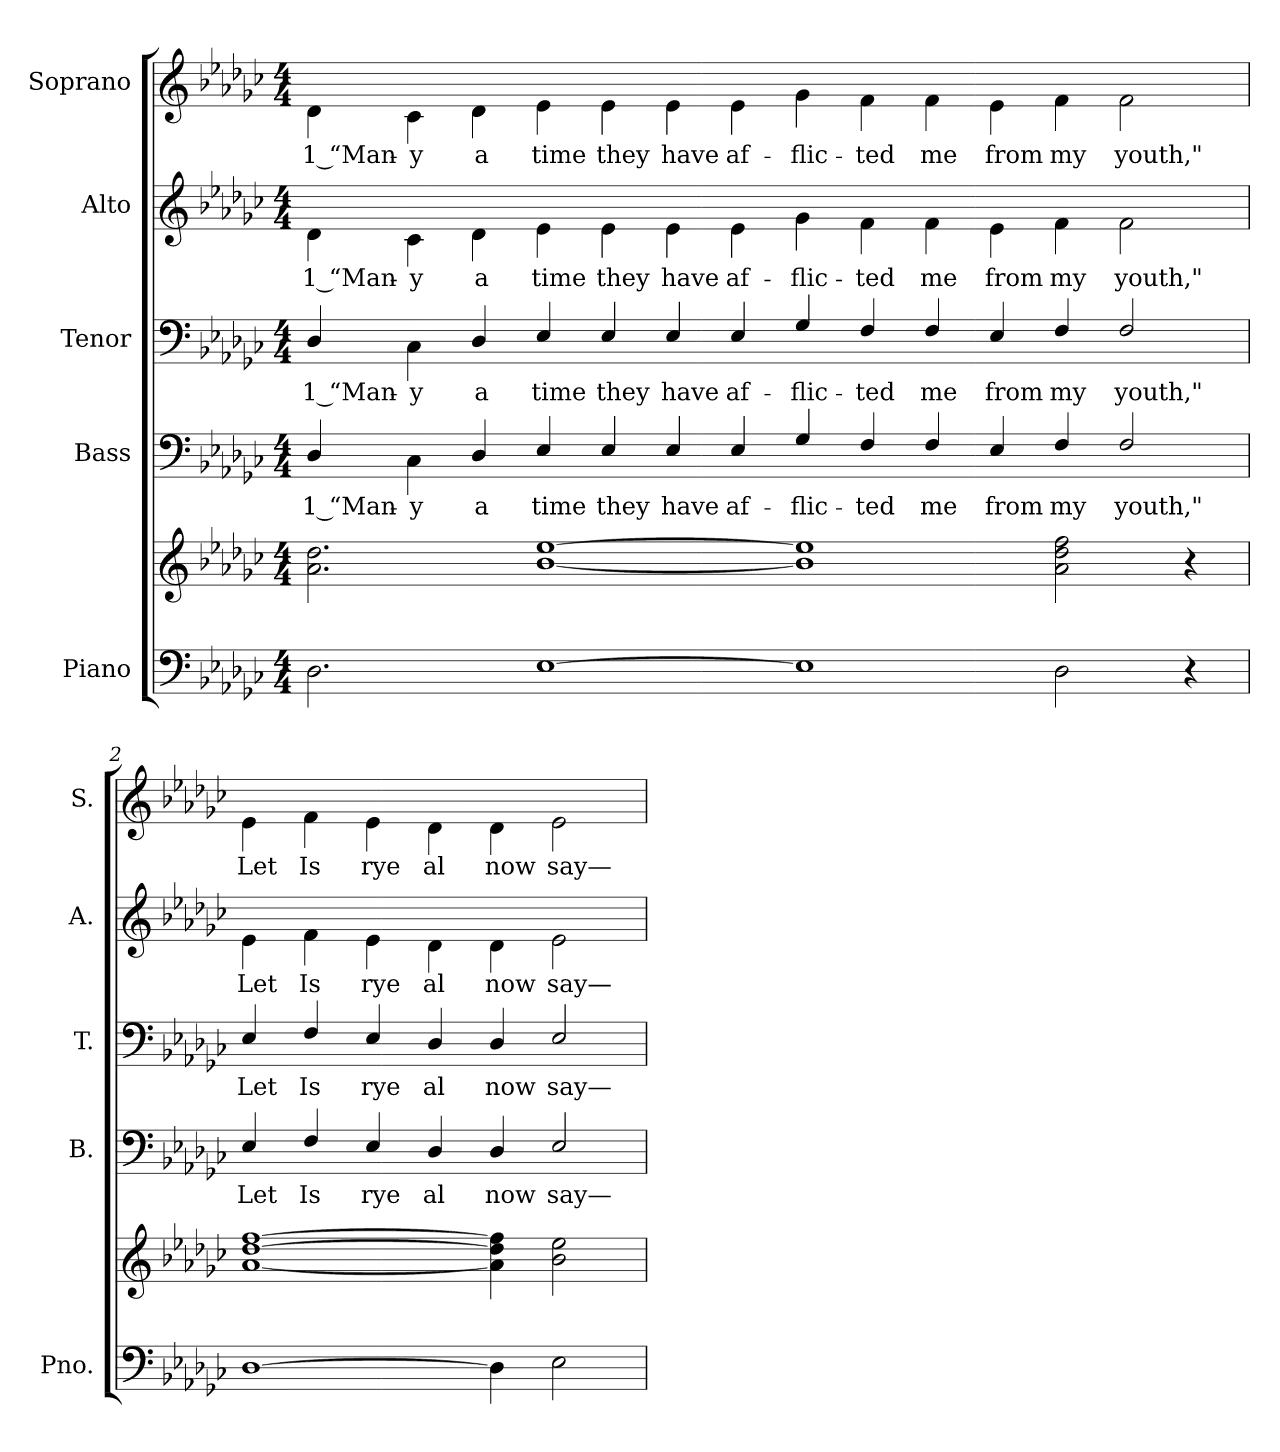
**kern	**kern	**kern	**text	**kern	**text	**kern	**text	**kern	**text
*part5	*part5	*part4	*part4	*part3	*part3	*part2	*part2	*part1	*part1
*staff6	*staff5	*staff4	*staff4	*staff3	*staff3	*staff2	*staff2	*staff1	*staff1
*I"Piano	*	*I"Bass	*	*I"Tenor	*	*I"Alto	*	*I"Soprano	*
*I'Pno.	*	*I'B.	*	*I'T.	*	*I'A.	*	*I'S.	*
!!LO:PB:g=z
*clefF4	*clefG2	*clefF4	*	*clefF4	*	*clefG2	*	*clefG2	*
*k[b-e-a-d-g-c-]	*k[b-e-a-d-g-c-]	*k[b-e-a-d-g-c-]	*	*k[b-e-a-d-g-c-]	*	*k[b-e-a-d-g-c-]	*	*k[b-e-a-d-g-c-]	*
*G-:	*G-:	*G-:	*	*G-:	*	*G-:	*	*G-:	*
*M4/4	*M4/4	*M4/4	*	*M4/4	*	*M4/4	*	*M4/4	*
*MM160	*MM160	*MM160	*	*MM160	*	*MM160	*	*MM160	*
=1	=1	=1	=1	=1	=1	=1	=1	=1	=1
!	!	!	!LO:LY:b:color=#000000	!	!	!	!	!	!
!	!	!	!	!	!LO:LY:b:color=#000000	!	!	!	!
!	!	!	!	!	!	!	!LO:LY:b:color=#000000	!	!
!	!	!	!	!	!	!	!	!	!LO:LY:b:color=#000000
2.D-i\	2.a-i\ 2.dd-i	4D-i/	1 “Man-	4D-i/	1 “Man-	4d-i\	1 “Man-	4d-i\	1 “Man-
!	!	!	!LO:LY:b:color=#000000	!	!	!	!	!	!
!	!	!	!	!	!LO:LY:b:color=#000000	!	!	!	!
!	!	!	!	!	!	!	!LO:LY:b:color=#000000	!	!
!	!	!	!	!	!	!	!	!	!LO:LY:b:color=#000000
.	.	4C-i\	-y	4C-i\	-y	4c-i\	-y	4c-i\	-y
!	!	!	!LO:LY:b:color=#000000	!	!	!	!	!	!
!	!	!	!	!	!LO:LY:b:color=#000000	!	!	!	!
!	!	!	!	!	!	!	!LO:LY:b:color=#000000	!	!
!	!	!	!	!	!	!	!	!	!LO:LY:b:color=#000000
.	.	4D-i/	a	4D-i/	a	4d-i\	a	4d-i\	a
!	!	!	!LO:LY:b:color=#000000	!	!	!	!	!	!
!	!	!	!	!	!LO:LY:b:color=#000000	!	!	!	!
!	!	!	!	!	!	!	!LO:LY:b:color=#000000	!	!
!	!	!	!	!	!	!	!	!	!LO:LY:b:color=#000000
[>1E-i	[<1b-i [>1ee-i	4E-i/	time	4E-i/	time	4e-i\	time	4e-i\	time
!	!	!	!LO:LY:b:color=#000000	!	!	!	!	!	!
!	!	!	!	!	!LO:LY:b:color=#000000	!	!	!	!
!	!	!	!	!	!	!	!LO:LY:b:color=#000000	!	!
!	!	!	!	!	!	!	!	!	!LO:LY:b:color=#000000
.	.	4E-i/	they	4E-i/	they	4e-i\	they	4e-i\	they
!	!	!	!LO:LY:b:color=#000000	!	!	!	!	!	!
!	!	!	!	!	!LO:LY:b:color=#000000	!	!	!	!
!	!	!	!	!	!	!	!LO:LY:b:color=#000000	!	!
!	!	!	!	!	!	!	!	!	!LO:LY:b:color=#000000
.	.	4E-i/	have	4E-i/	have	4e-i\	have	4e-i\	have
!	!	!	!LO:LY:b:color=#000000	!	!	!	!	!	!
!	!	!	!	!	!LO:LY:b:color=#000000	!	!	!	!
!	!	!	!	!	!	!	!LO:LY:b:color=#000000	!	!
!	!	!	!	!	!	!	!	!	!LO:LY:b:color=#000000
.	.	4E-i/	af-	4E-i/	af-	4e-i\	af-	4e-i\	af-
!	!	!	!LO:LY:b:color=#000000	!	!	!	!	!	!
!	!	!	!	!	!LO:LY:b:color=#000000	!	!	!	!
!	!	!	!	!	!	!	!LO:LY:b:color=#000000	!	!
!	!	!	!	!	!	!	!	!	!LO:LY:b:color=#000000
1E-i]	1b-i] 1ee-i]	4G-i/	-flic-	4G-i/	-flic-	4g-i\	-flic-	4g-i\	-flic-
!	!	!	!LO:LY:b:color=#000000	!	!	!	!	!	!
!	!	!	!	!	!LO:LY:b:color=#000000	!	!	!	!
!	!	!	!	!	!	!	!LO:LY:b:color=#000000	!	!
!	!	!	!	!	!	!	!	!	!LO:LY:b:color=#000000
.	.	4Fi/	-ted	4Fi/	-ted	4fi\	-ted	4fi\	-ted
!	!	!	!LO:LY:b:color=#000000	!	!	!	!	!	!
!	!	!	!	!	!LO:LY:b:color=#000000	!	!	!	!
!	!	!	!	!	!	!	!LO:LY:b:color=#000000	!	!
!	!	!	!	!	!	!	!	!	!LO:LY:b:color=#000000
.	.	4Fi/	me	4Fi/	me	4fi\	me	4fi\	me
!	!	!	!LO:LY:b:color=#000000	!	!	!	!	!	!
!	!	!	!	!	!LO:LY:b:color=#000000	!	!	!	!
!	!	!	!	!	!	!	!LO:LY:b:color=#000000	!	!
!	!	!	!	!	!	!	!	!	!LO:LY:b:color=#000000
.	.	4E-i/	from	4E-i/	from	4e-i\	from	4e-i\	from
!	!	!	!LO:LY:b:color=#000000	!	!	!	!	!	!
!	!	!	!	!	!LO:LY:b:color=#000000	!	!	!	!
!	!	!	!	!	!	!	!LO:LY:b:color=#000000	!	!
!	!	!	!	!	!	!	!	!	!LO:LY:b:color=#000000
2D-i\	2a-i\ 2dd-i 2ffi	4Fi/	my	4Fi/	my	4fi\	my	4fi\	my
!	!	!	!LO:LY:b:color=#000000	!	!	!	!	!	!
!	!	!	!	!	!LO:LY:b:color=#000000	!	!	!	!
!	!	!	!	!	!	!	!LO:LY:b:color=#000000	!	!
!	!	!	!	!	!	!	!	!	!LO:LY:b:color=#000000
.	.	2Fi/	youth,"	2Fi/	youth,"	2fi\	youth,"	2fi\	youth,"
4r	4r	.	.	.	.	.	.	.	.
!!LO:PB:g=z
=2	=2	=2	=2	=2	=2	=2	=2	=2	=2
!	!	!	!LO:LY:b:color=#000000	!	!	!	!	!	!
!	!	!	!	!	!LO:LY:b:color=#000000	!	!	!	!
!	!	!	!	!	!	!	!LO:LY:b:color=#000000	!	!
!	!	!	!	!	!	!	!	!	!LO:LY:b:color=#000000
[>1D-i	[<1a-i [>1dd-i [>1ffi	4E-i/	Let	4E-i/	Let	4e-i\	Let	4e-i\	Let
!	!	!	!LO:LY:b:color=#000000	!	!	!	!	!	!
!	!	!	!	!	!LO:LY:b:color=#000000	!	!	!	!
!	!	!	!	!	!	!	!LO:LY:b:color=#000000	!	!
!	!	!	!	!	!	!	!	!	!LO:LY:b:color=#000000
.	.	4Fi/	Is	4Fi/	Is	4fi\	Is	4fi\	Is
!	!	!	!LO:LY:b:color=#000000	!	!	!	!	!	!
!	!	!	!	!	!LO:LY:b:color=#000000	!	!	!	!
!	!	!	!	!	!	!	!LO:LY:b:color=#000000	!	!
!	!	!	!	!	!	!	!	!	!LO:LY:b:color=#000000
.	.	4E-i/	rye	4E-i/	rye	4e-i\	rye	4e-i\	rye
!	!	!	!LO:LY:b:color=#000000	!	!	!	!	!	!
!	!	!	!	!	!LO:LY:b:color=#000000	!	!	!	!
!	!	!	!	!	!	!	!LO:LY:b:color=#000000	!	!
!	!	!	!	!	!	!	!	!	!LO:LY:b:color=#000000
.	.	4D-i/	al	4D-i/	al	4d-i\	al	4d-i\	al
!	!	!	!LO:LY:b:color=#000000	!	!	!	!	!	!
!	!	!	!	!	!LO:LY:b:color=#000000	!	!	!	!
!	!	!	!	!	!	!	!LO:LY:b:color=#000000	!	!
!	!	!	!	!	!	!	!	!	!LO:LY:b:color=#000000
4D-i\]	4a-i\] 4dd-i] 4ffi]	4D-i/	now	4D-i/	now	4d-i\	now	4d-i\	now
!	!	!	!LO:LY:b:color=#000000	!	!	!	!	!	!
!	!	!	!	!	!LO:LY:b:color=#000000	!	!	!	!
!	!	!	!	!	!	!	!LO:LY:b:color=#000000	!	!
!	!	!	!	!	!	!	!	!	!LO:LY:b:color=#000000
2E-i\	2b-i\ 2ee-i	2E-i/	say—	2E-i/	say—	2e-i\	say—	2e-i\	say—
=	=	=	=	=	=	=	=	=	=
*-	*-	*-	*-	*-	*-	*-	*-	*-	*-
